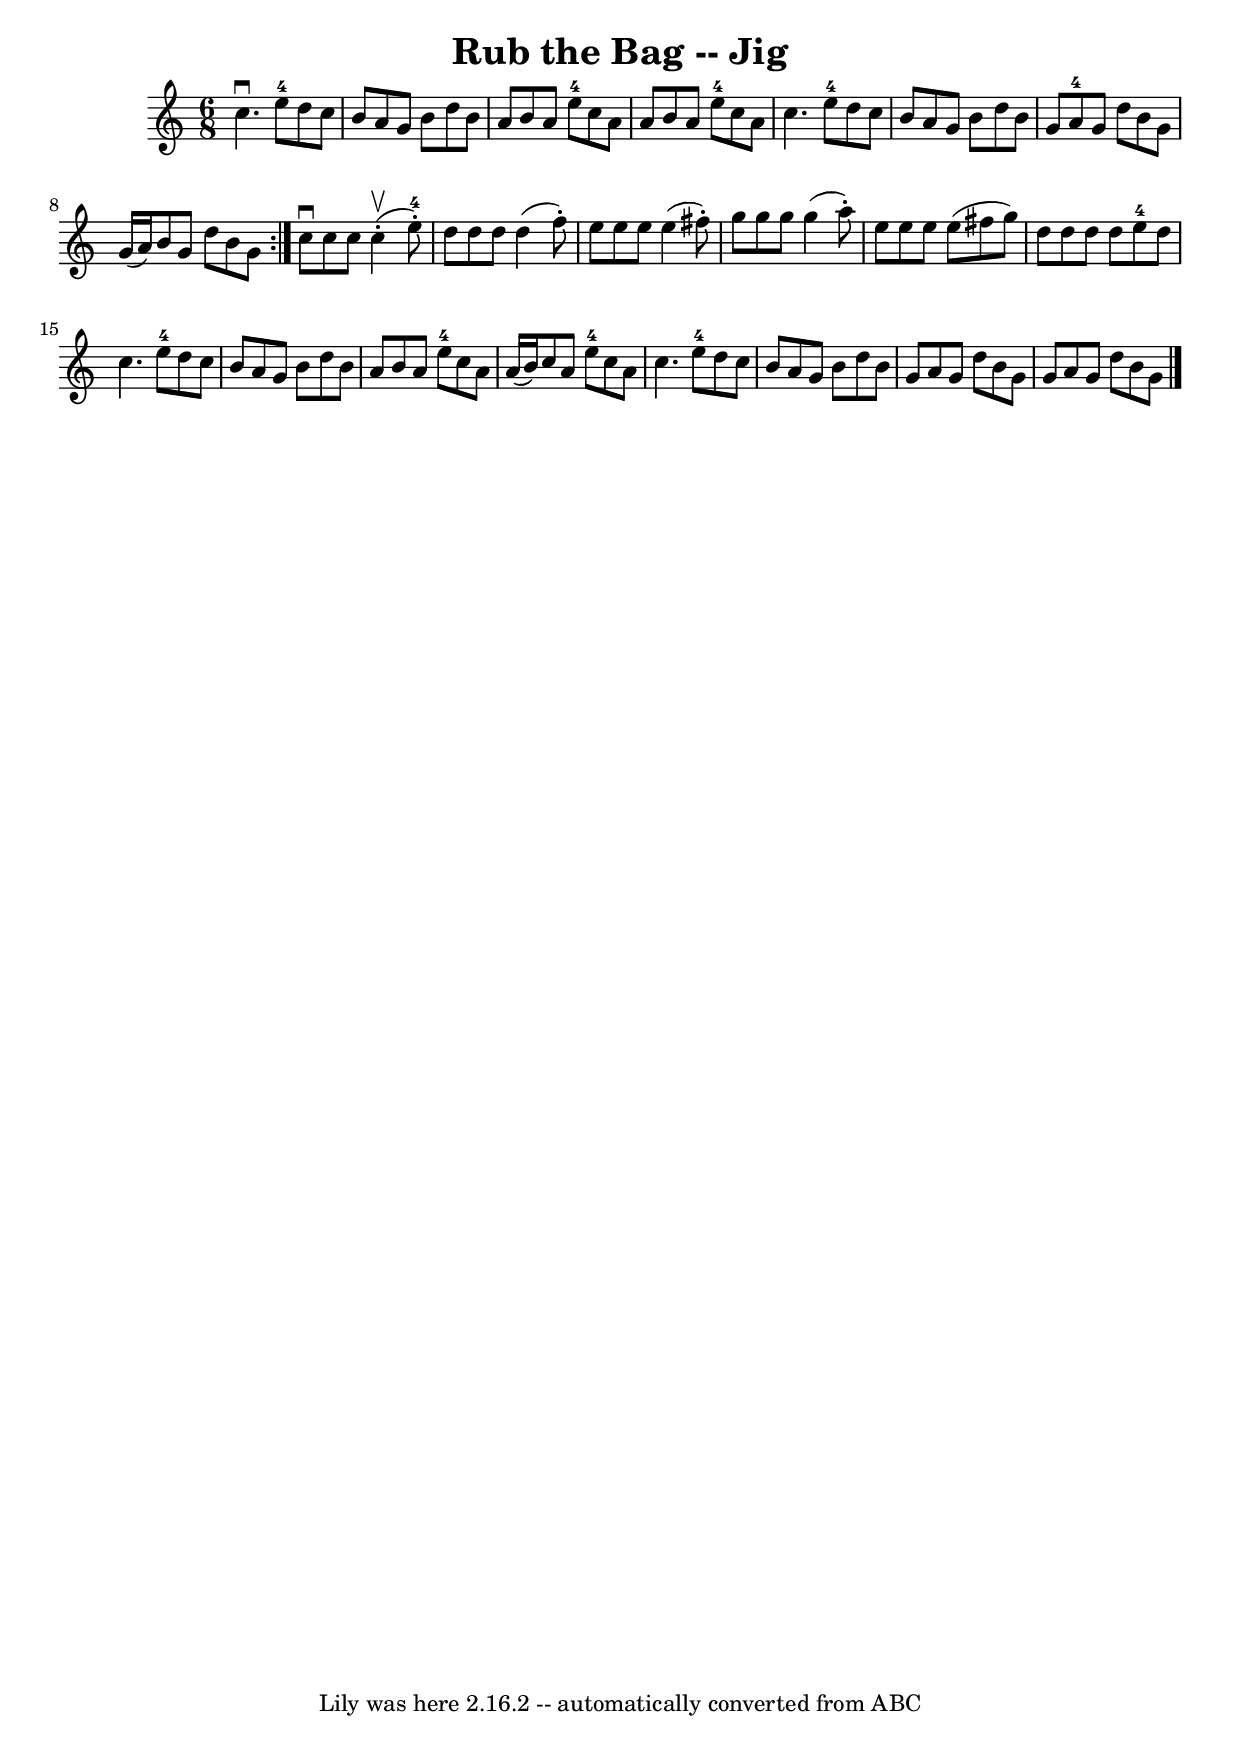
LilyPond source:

\version "2.16.2"
\include "Mammoth.ily"
\header {
  %% book = "Ryan's Mammoth Collection"
  crossRefNumber = "1"
  footnotes = "\\\\There are 14 bars in the last part (two missing?)"
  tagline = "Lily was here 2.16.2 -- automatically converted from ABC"
  title = "Rub the Bag -- Jig"

}
voicedefault =  {



  \repeat volta 2 {

    \time 6/8 
    \key a \minor
    c''4.^\downbow e''8-4 d''8 c''8  
    |
    b'8 a'8 g'8 b'8 d''8 b'8  |
    a'8 b'8    
    a'8 e''8-4 c''8 a'8  |
    a'8 b'8 a'8 e''8-4   
    c''8 a'8  |
    c''4. e''8-4 d''8 c''8  |
    b'8   
    a'8 g'8 b'8 d''8 b'8  |
    g'8 a'8-4 g'8 d''8    
    b'8 g'8  |
    g'16 (a'16) b'8 g'8 d''8 b'8 g'8  
  }  
  c''8^\downbow c''8 c''8 c''4^\upbow(-. e''8-4-.) |
  
  d''8 d''8 d''8 d''4 (f''8-.) |
  e''8 e''8 e''8   
  e''4 (fis''8-.) |
  g''8 g''8 g''8 g''4 (a''8-.) 
  |
  e''8 e''8 e''8 e''8 (fis''8 g''8) |
  
  d''8 d''8 d''8 d''8 e''8-4 d''8  |
  c''4. e''8-4 d''8 c''8  |
  b'8 a'8 g'8 b'8 d''8 b'8  
  |
  a'8 b'8 a'8 e''8-4 c''8 a'8  |
  a'16 (
  b'16) c''8 a'8 e''8-4 c''8 a'8  |
  c''4.      
  e''8-4 d''8 c''8  |
  b'8 a'8 g'8 b'8 d''8 b'8  
  |
  g'8 a'8 g'8 d''8 b'8 g'8  |
  g'8 a'8    
  g'8 d''8 b'8 g'8  \bar "|."   

}

\score{
  <<

    \context Staff="default"
    {
      \voicedefault 
      
    }

  >>
  \layout {
    
  }
  \midi {
  }

}
